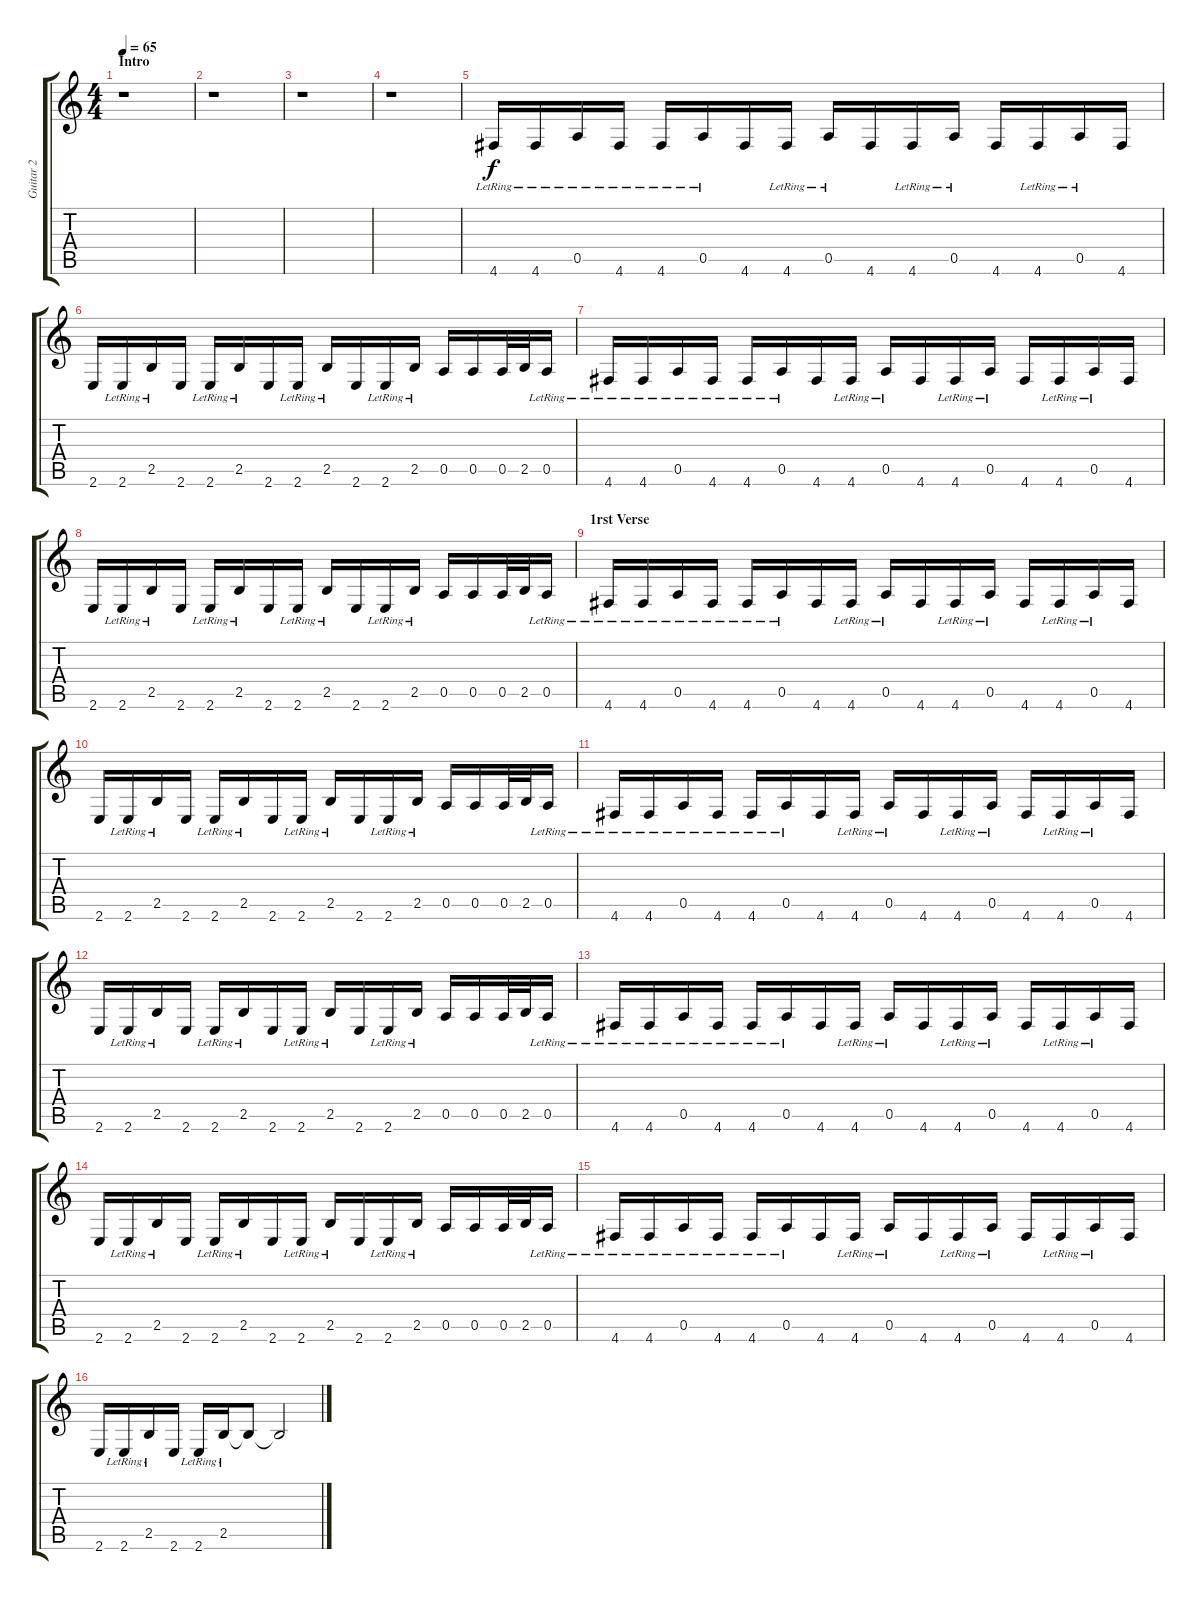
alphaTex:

\track ("Guitar 2" "Guitar 2") {instrument electricguitarjazz}
\staff {score tabs}
\tuning (E4 B3 G3 D3 A2 D2) {hide}
\ts (4 4)
\section ("" "Intro")
\tempo 65
\clef g2
\ks c
r.1{dy f instrument electricguitarjazz} |
r.1 |
r.1 |
r.1 |
4.6{lr}.16 4.6{lr}.16 0.5{lr}.16 4.6{lr}.16 4.6{lr}.16 0.5{lr}.16 4.6.16 4.6{lr}.16 0.5{lr}.16 4.6.16 4.6{lr}.16 0.5{lr}.16 4.6.16 4.6{lr}.16 0.5{lr}.16 4.6.16 |
2.6.16 2.6{lr}.16 2.5{lr}.16 2.6.16 2.6{lr}.16 2.5{lr}.16 2.6.16 2.6{lr}.16 2.5{lr}.16 2.6.16 2.6{lr}.16 2.5{lr}.16 0.5.16 0.5.16 0.5.32 2.5.32 0.5{lr}.16 |
4.6{lr}.16 4.6{lr}.16 0.5{lr}.16 4.6{lr}.16 4.6{lr}.16 0.5{lr}.16 4.6.16 4.6{lr}.16 0.5{lr}.16 4.6.16 4.6{lr}.16 0.5{lr}.16 4.6.16 4.6{lr}.16 0.5{lr}.16 4.6.16 |
2.6.16 2.6{lr}.16 2.5{lr}.16 2.6.16 2.6{lr}.16 2.5{lr}.16 2.6.16 2.6{lr}.16 2.5{lr}.16 2.6.16 2.6{lr}.16 2.5{lr}.16 0.5.16 0.5.16 0.5.32 2.5.32 0.5{lr}.16 |
\section ("" "1rst Verse")
4.6{lr}.16 4.6{lr}.16 0.5{lr}.16 4.6{lr}.16 4.6{lr}.16 0.5{lr}.16 4.6.16 4.6{lr}.16 0.5{lr}.16 4.6.16 4.6{lr}.16 0.5{lr}.16 4.6.16 4.6{lr}.16 0.5{lr}.16 4.6.16 |
2.6.16 2.6{lr}.16 2.5{lr}.16 2.6.16 2.6{lr}.16 2.5{lr}.16 2.6.16 2.6{lr}.16 2.5{lr}.16 2.6.16 2.6{lr}.16 2.5{lr}.16 0.5.16 0.5.16 0.5.32 2.5.32 0.5{lr}.16 |
4.6{lr}.16 4.6{lr}.16 0.5{lr}.16 4.6{lr}.16 4.6{lr}.16 0.5{lr}.16 4.6.16 4.6{lr}.16 0.5{lr}.16 4.6.16 4.6{lr}.16 0.5{lr}.16 4.6.16 4.6{lr}.16 0.5{lr}.16 4.6.16 |
2.6.16 2.6{lr}.16 2.5{lr}.16 2.6.16 2.6{lr}.16 2.5{lr}.16 2.6.16 2.6{lr}.16 2.5{lr}.16 2.6.16 2.6{lr}.16 2.5{lr}.16 0.5.16 0.5.16 0.5.32 2.5.32 0.5{lr}.16 |
4.6{lr}.16 4.6{lr}.16 0.5{lr}.16 4.6{lr}.16 4.6{lr}.16 0.5{lr}.16 4.6.16 4.6{lr}.16 0.5{lr}.16 4.6.16 4.6{lr}.16 0.5{lr}.16 4.6.16 4.6{lr}.16 0.5{lr}.16 4.6.16 |
2.6.16 2.6{lr}.16 2.5{lr}.16 2.6.16 2.6{lr}.16 2.5{lr}.16 2.6.16 2.6{lr}.16 2.5{lr}.16 2.6.16 2.6{lr}.16 2.5{lr}.16 0.5.16 0.5.16 0.5.32 2.5.32 0.5{lr}.16 |
4.6{lr}.16 4.6{lr}.16 0.5{lr}.16 4.6{lr}.16 4.6{lr}.16 0.5{lr}.16 4.6.16 4.6{lr}.16 0.5{lr}.16 4.6.16 4.6{lr}.16 0.5{lr}.16 4.6.16 4.6{lr}.16 0.5{lr}.16 4.6.16 |
2.6.16 2.6{lr}.16 2.5{lr}.16 2.6.16 2.6{lr}.16 2.5{lr}.16 2.5{t}.8 2.5{t}.2
